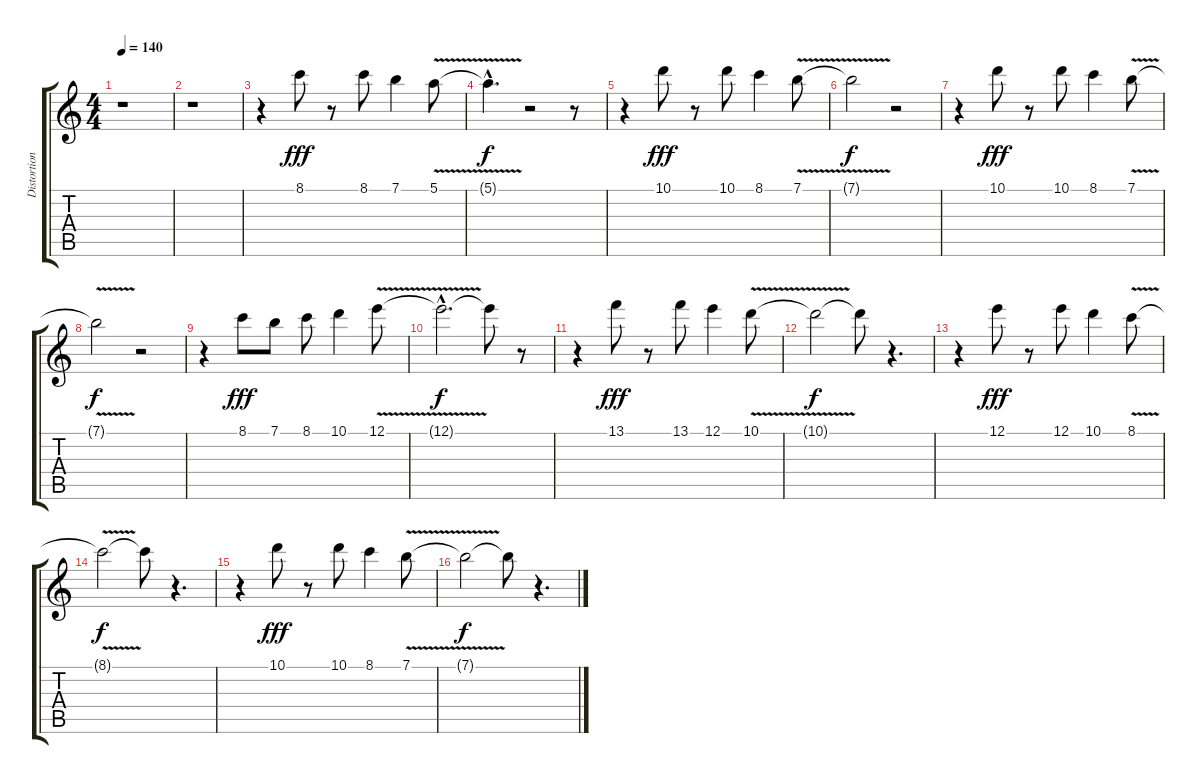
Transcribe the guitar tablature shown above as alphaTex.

\track ("Distortion 2" "Distortion") {instrument distortionguitar}
\staff {score tabs}
\tuning (E4 B3 G3 D3 A2 E2) {hide}
\ts (4 4)
\tempo 140
\clef g2
\ks c
r.1{dy f} |
r.1 |
r.4 8.1.8{dy fff} r.8 8.1.8 7.1.4 5.1{v}.8 |
5.1{hac t}.4{d dy f} r.2 r.8 |
r.4 10.1.8{dy fff} r.8 10.1.8 8.1.4 7.1{v}.8 |
7.1{t}.2{dy f} r.2 |
r.4 10.1.8{dy fff} r.8 10.1.8 8.1.4 7.1{v}.8 |
7.1{t}.2{dy f} r.2 |
r.4 8.1.8{dy fff} 7.1.8 8.1.8 10.1.4 12.1{v}.8 |
12.1{hac t}.2{d dy f} 12.1{t}.8 r.8 |
r.4 13.1.8{dy fff} r.8 13.1.8 12.1.4 10.1{v}.8 |
10.1{t}.2{dy f} 10.1{t}.8 r.4{d} |
r.4 12.1.8{dy fff} r.8 12.1.8 10.1.4 8.1{v}.8 |
8.1{t}.2{dy f} 8.1{t}.8 r.4{d} |
r.4 10.1.8{dy fff} r.8 10.1.8 8.1.4 7.1{v}.8 |
7.1{t}.2{dy f} 7.1{t}.8 r.4{d}
